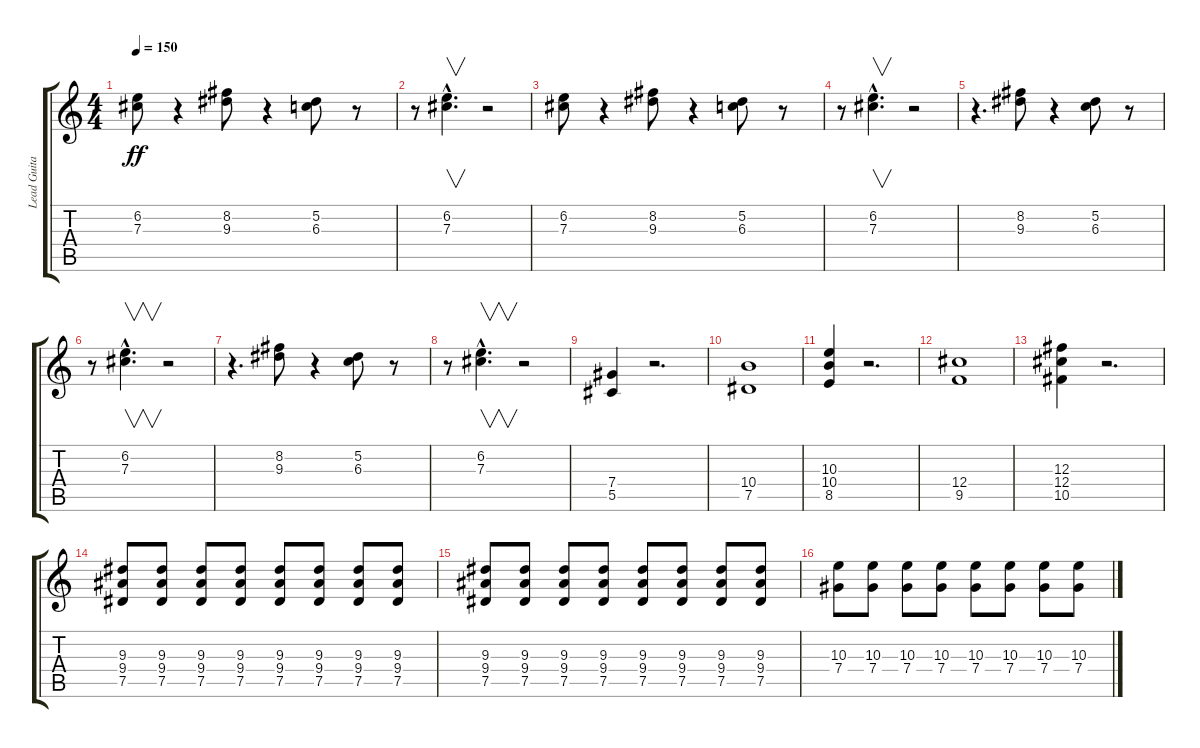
\track ("Lead Guitar" "Lead Guita") {instrument overdrivenguitar}
\staff {score tabs}
\tuning (Eb4 Bb3 Gb3 Db3 Ab2 Eb2) {hide}
\ts (4 4)
\tempo 150
\clef g2
\ks c
(6.2 7.3).8{dy ff} r.4 (8.2 9.3).8 r.4 (5.2 6.3).8 r.8 |
r.8 (6.2{hac} 7.3{hac}).4{v d} r.2 |
(6.2 7.3).8 r.4 (8.2 9.3).8 r.4 (5.2 6.3).8 r.8 |
r.8 (6.2{hac} 7.3{hac}).4{v d} r.2 |
r.4{d} (8.2 9.3).8 r.4 (5.2 6.3).8 r.8 |
r.8 (6.2{hac} 7.3{hac}).4{v d} r.2 |
r.4{d} (8.2 9.3).8 r.4 (5.2 6.3).8 r.8 |
r.8 (6.2{hac} 7.3{hac}).4{v d} r.2 |
(7.4 5.5).4 r.2{d} |
(10.4 7.5).1 |
(10.3 10.4 8.5).4 r.2{d} |
(12.4 9.5).1 |
(12.3 12.4 10.5).4 r.2{d} |
(9.3 9.4 7.5).8 (9.3 9.4 7.5).8 (9.3 9.4 7.5).8 (9.3 9.4 7.5).8 (9.3 9.4 7.5).8 (9.3 9.4 7.5).8 (9.3 9.4 7.5).8 (9.3 9.4 7.5).8 |
(9.3 9.4 7.5).8 (9.3 9.4 7.5).8 (9.3 9.4 7.5).8 (9.3 9.4 7.5).8 (9.3 9.4 7.5).8 (9.3 9.4 7.5).8 (9.3 9.4 7.5).8 (9.3 9.4 7.5).8 |
(10.3 7.4).8 (10.3 7.4).8 (10.3 7.4).8 (10.3 7.4).8 (10.3 7.4).8 (10.3 7.4).8 (10.3 7.4).8 (10.3 7.4).8
